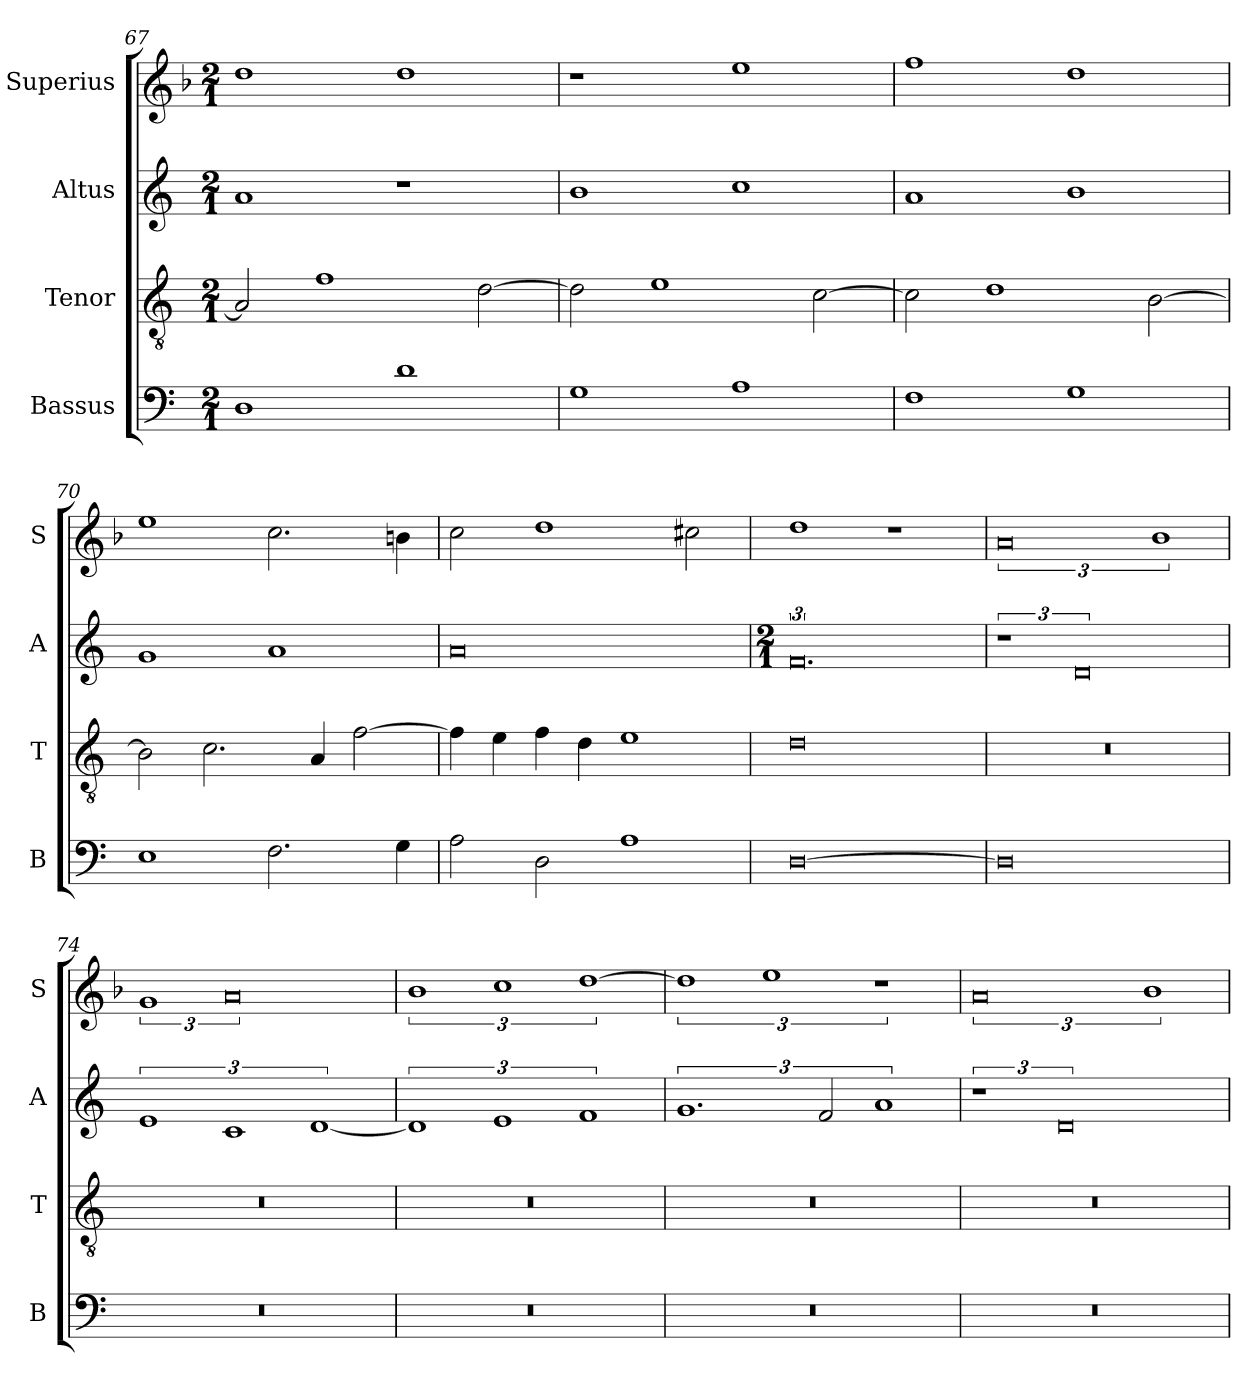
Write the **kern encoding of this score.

**kern	**kern	**kern	**kern
*part4	*part3	*part2	*part1
*staff4	*staff3	*staff2	*staff1
*I"Bassus	*I"Tenor	*I"Altus	*I"Superius
*I'B	*I'T	*I'A	*I'S
*clefF4	*clefGv2	*clefG2	*clefG2
*k[]	*k[]	*k[]	*k[b-]
*M2/1	*M2/1	*M2/1	*M2/1
=67	=67	=67	=67
1D	2A/]	1a	1dd
.	1f	.	.
1d	.	1r	1dd
.	[2d\	.	.
=68	=68	=68	=68
1G	2d\]	1b	1r
.	1e	.	.
1A	.	1cc	1ee
.	[2c\	.	.
=69	=69	=69	=69
1F	2c\]	1a	1ff
.	1d	.	.
1G	.	1b	1dd
.	[2B\	.	.
=70	=70	=70	=70
1E	2B\]	1g	1ee
.	2.c\	.	.
2.F\	.	1a	2.cc\
.	4A/	.	.
.	[2f\	.	.
4G\	.	.	4bn\
=71	=71	=71	=71
2A\	4f\]	0a	2cc\
.	4e\	.	.
2D\	4f\	.	1dd
.	4d\	.	.
1A	1e	.	.
.	.	.	2cc#X\
=72	=72	=72	=72
*	*	*M2/1	*
[0D	0d	3%4.f	1dd
.	.	.	1r
=73	=73	=73	=73
0D]	0r	3%2r	3%4a\
.	.	3%4d	.
.	.	.	3%2b-\
=74	=74	=74	=74
0r	0r	3%2e	3%2g\
.	.	3%2c	3%4a\
.	.	[3%2d	.
=75	=75	=75	=75
0r	0r	3%2d]	3%2b-
.	.	3%2e	3%2cc
.	.	3%2f	[3%2dd
=76	=76	=76	=76
0r	0r	3%2.g	3%2dd]
.	.	.	3%2ee
.	.	3f/	.
.	.	3%2a	3%2r
=77	=77	=77	=77
0r	0r	3%2r	3%4a\
.	.	3%4d	.
.	.	.	3%2b-\
=	=	=	=
*-	*-	*-	*-
